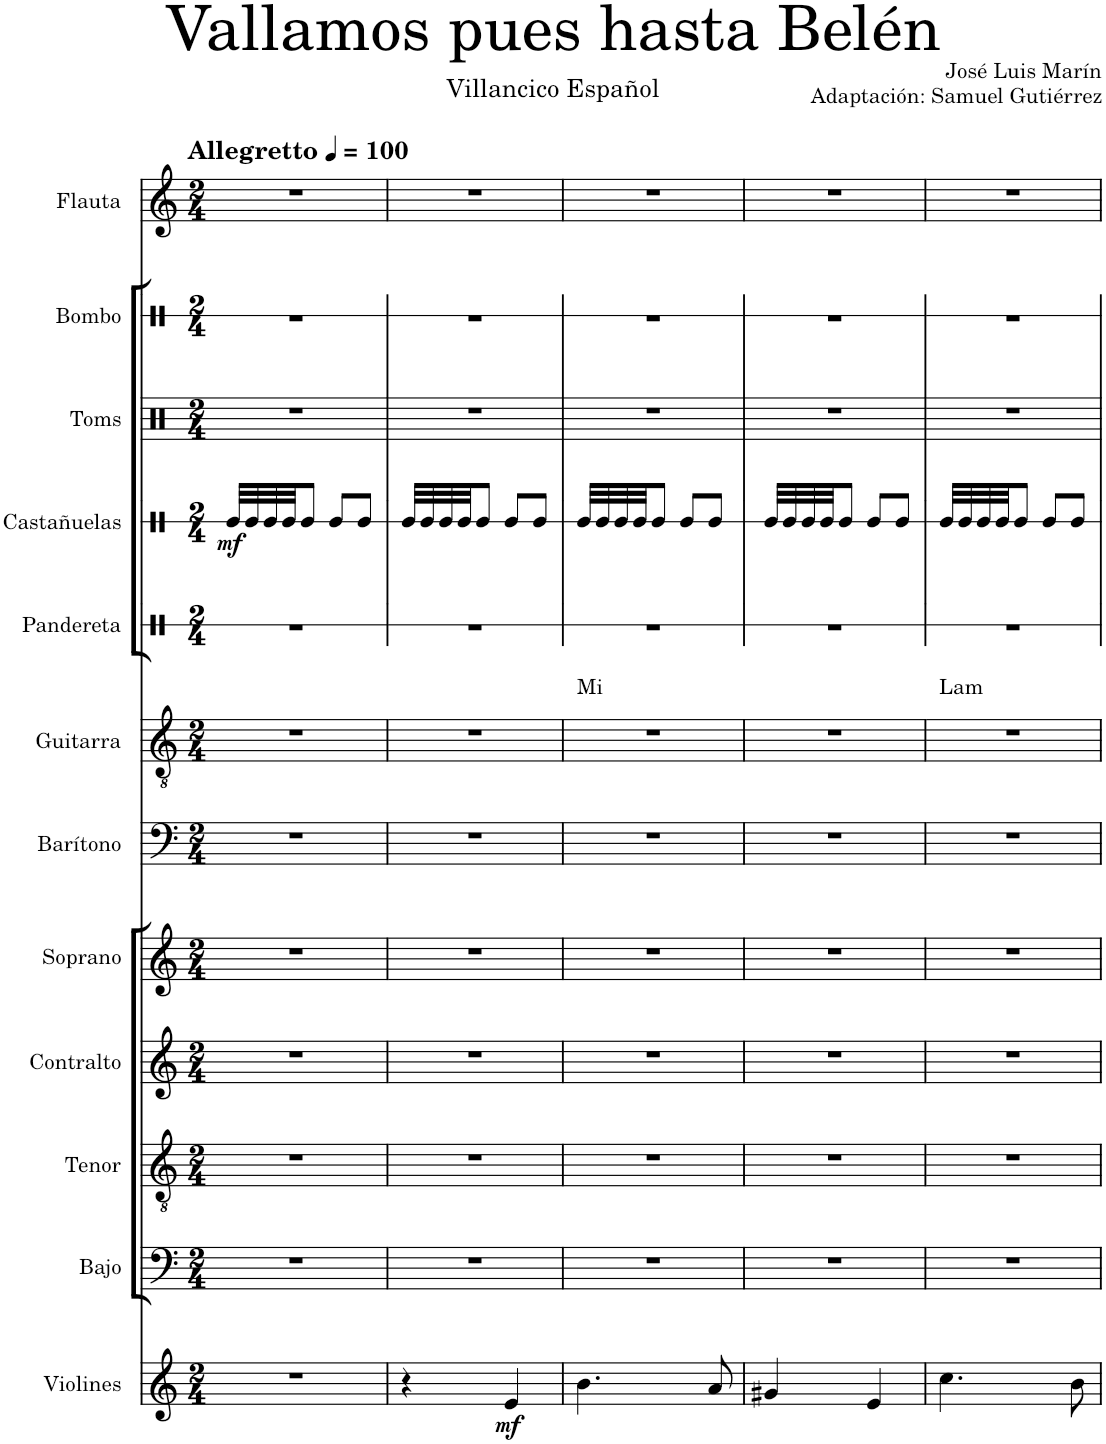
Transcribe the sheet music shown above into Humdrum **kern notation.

**kern	**dynam	**kern	**kern	**kern	**kern	**kern	**kern	**harte	**kern	**kern	**dynam	**kern	**kern	**kern
*part12	*part12	*part11	*part10	*part9	*part8	*part7	*part6	*part6	*part5	*part4	*part4	*part3	*part2	*part1
*staff12	*staff12	*staff11	*staff10	*staff9	*staff8	*staff7	*staff6	*	*staff5	*staff4	*staff4	*staff3	*staff2	*staff1
*I"Violines	*	*I"Bajo	*I"Tenor	*I"Contralto	*I"Soprano	*I"Barítono	*I"Guitarra	*	*I"Pandereta	*I"Castañuelas	*	*I"Toms	*I"Bombo	*I"Flauta
*I'Vlns.	*	*I'B.	*I'T.	*I'C.	*I'S.	*I'Bar.	*I'Guit.	*	*I'Pdta.	*I'Cast.	*	*I'Toms	*I'Bmb.	*I'Fl.
*	*	*	*	*	*	*	*	*	*stria1	*stria1	*	*	*stria1	*
*clefG2	*	*clefF4	*clefGv2	*clefG2	*clefG2	*clefF4	*clefGv2	*	*clefX	*clefX	*	*clefX	*clefX	*clefG2
*k[]	*	*k[]	*k[]	*k[]	*k[]	*k[]	*k[]	*	*k[]	*k[]	*	*k[]	*k[]	*k[]
*M2/4	*	*M2/4	*M2/4	*M2/4	*M2/4	*M2/4	*M2/4	*	*M2/4	*M2/4	*	*M2/4	*M2/4	*M2/4
*MM100	*	*MM100	*MM100	*MM100	*MM100	*MM100	*MM100	*	*MM100	*MM100	*	*MM100	*MM100	*MM100
=1	=1	=1	=1	=1	=1	=1	=1	=1	=1	=1	=1	=1	=1	=1
!	!	!	!	!	!	!	!	!	!	!	!	!	!	!LO:TX:a:B:t=Allegretto
!	!	!	!	!	!	!	!	!	!	!	!LO:DY:b	!	!	!
2r	.	2r	2r	2r	2r	2r	2r	.	2r	32Re/LLL	mf	2r	2r	2r
.	.	.	.	.	.	.	.	.	.	32Re/	.	.	.	.
.	.	.	.	.	.	.	.	.	.	32Re/	.	.	.	.
.	.	.	.	.	.	.	.	.	.	32Re/JJ	.	.	.	.
.	.	.	.	.	.	.	.	.	.	8Re/J	.	.	.	.
.	.	.	.	.	.	.	.	.	.	8Re/L	.	.	.	.
.	.	.	.	.	.	.	.	.	.	8Re/J	.	.	.	.
=2	=2	=2	=2	=2	=2	=2	=2	=2	=2	=2	=2	=2	=2	=2
4r	.	2r	2r	2r	2r	2r	2r	.	2r	32Re/LLL	.	2r	2r	2r
.	.	.	.	.	.	.	.	.	.	32Re/	.	.	.	.
.	.	.	.	.	.	.	.	.	.	32Re/	.	.	.	.
.	.	.	.	.	.	.	.	.	.	32Re/JJ	.	.	.	.
.	.	.	.	.	.	.	.	.	.	8Re/J	.	.	.	.
!	!LO:DY:b	!	!	!	!	!	!	!	!	!	!	!	!	!
4e/	mf	.	.	.	.	.	.	.	.	8Re/L	.	.	.	.
.	.	.	.	.	.	.	.	.	.	8Re/J	.	.	.	.
=3	=3	=3	=3	=3	=3	=3	=3	=3	=3	=3	=3	=3	=3	=3
!	!	!	!	!	!	!	!	!LO:H:kt=Mi	!	!	!	!	!	!
4.b\	.	2r	2r	2r	2r	2r	2r	N	2r	32Re/LLL	.	2r	2r	2r
.	.	.	.	.	.	.	.	.	.	32Re/	.	.	.	.
.	.	.	.	.	.	.	.	.	.	32Re/	.	.	.	.
.	.	.	.	.	.	.	.	.	.	32Re/JJ	.	.	.	.
.	.	.	.	.	.	.	.	.	.	8Re/J	.	.	.	.
.	.	.	.	.	.	.	.	.	.	8Re/L	.	.	.	.
8a/	.	.	.	.	.	.	.	.	.	8Re/J	.	.	.	.
=4	=4	=4	=4	=4	=4	=4	=4	=4	=4	=4	=4	=4	=4	=4
4g#X/	.	2r	2r	2r	2r	2r	2r	.	2r	32Re/LLL	.	2r	2r	2r
.	.	.	.	.	.	.	.	.	.	32Re/	.	.	.	.
.	.	.	.	.	.	.	.	.	.	32Re/	.	.	.	.
.	.	.	.	.	.	.	.	.	.	32Re/JJ	.	.	.	.
.	.	.	.	.	.	.	.	.	.	8Re/J	.	.	.	.
4e/	.	.	.	.	.	.	.	.	.	8Re/L	.	.	.	.
.	.	.	.	.	.	.	.	.	.	8Re/J	.	.	.	.
=5	=5	=5	=5	=5	=5	=5	=5	=5	=5	=5	=5	=5	=5	=5
!	!	!	!	!	!	!	!	!LO:H:kt=Lam	!	!	!	!	!	!
4.cc\	.	2r	2r	2r	2r	2r	2r	N	2r	32Re/LLL	.	2r	2r	2r
.	.	.	.	.	.	.	.	.	.	32Re/	.	.	.	.
.	.	.	.	.	.	.	.	.	.	32Re/	.	.	.	.
.	.	.	.	.	.	.	.	.	.	32Re/JJ	.	.	.	.
.	.	.	.	.	.	.	.	.	.	8Re/J	.	.	.	.
.	.	.	.	.	.	.	.	.	.	8Re/L	.	.	.	.
8b\	.	.	.	.	.	.	.	.	.	8Re/J	.	.	.	.
=	=	=	=	=	=	=	=	=	=	=	=	=	=	=
*-	*-	*-	*-	*-	*-	*-	*-	*-	*-	*-	*-	*-	*-	*-
